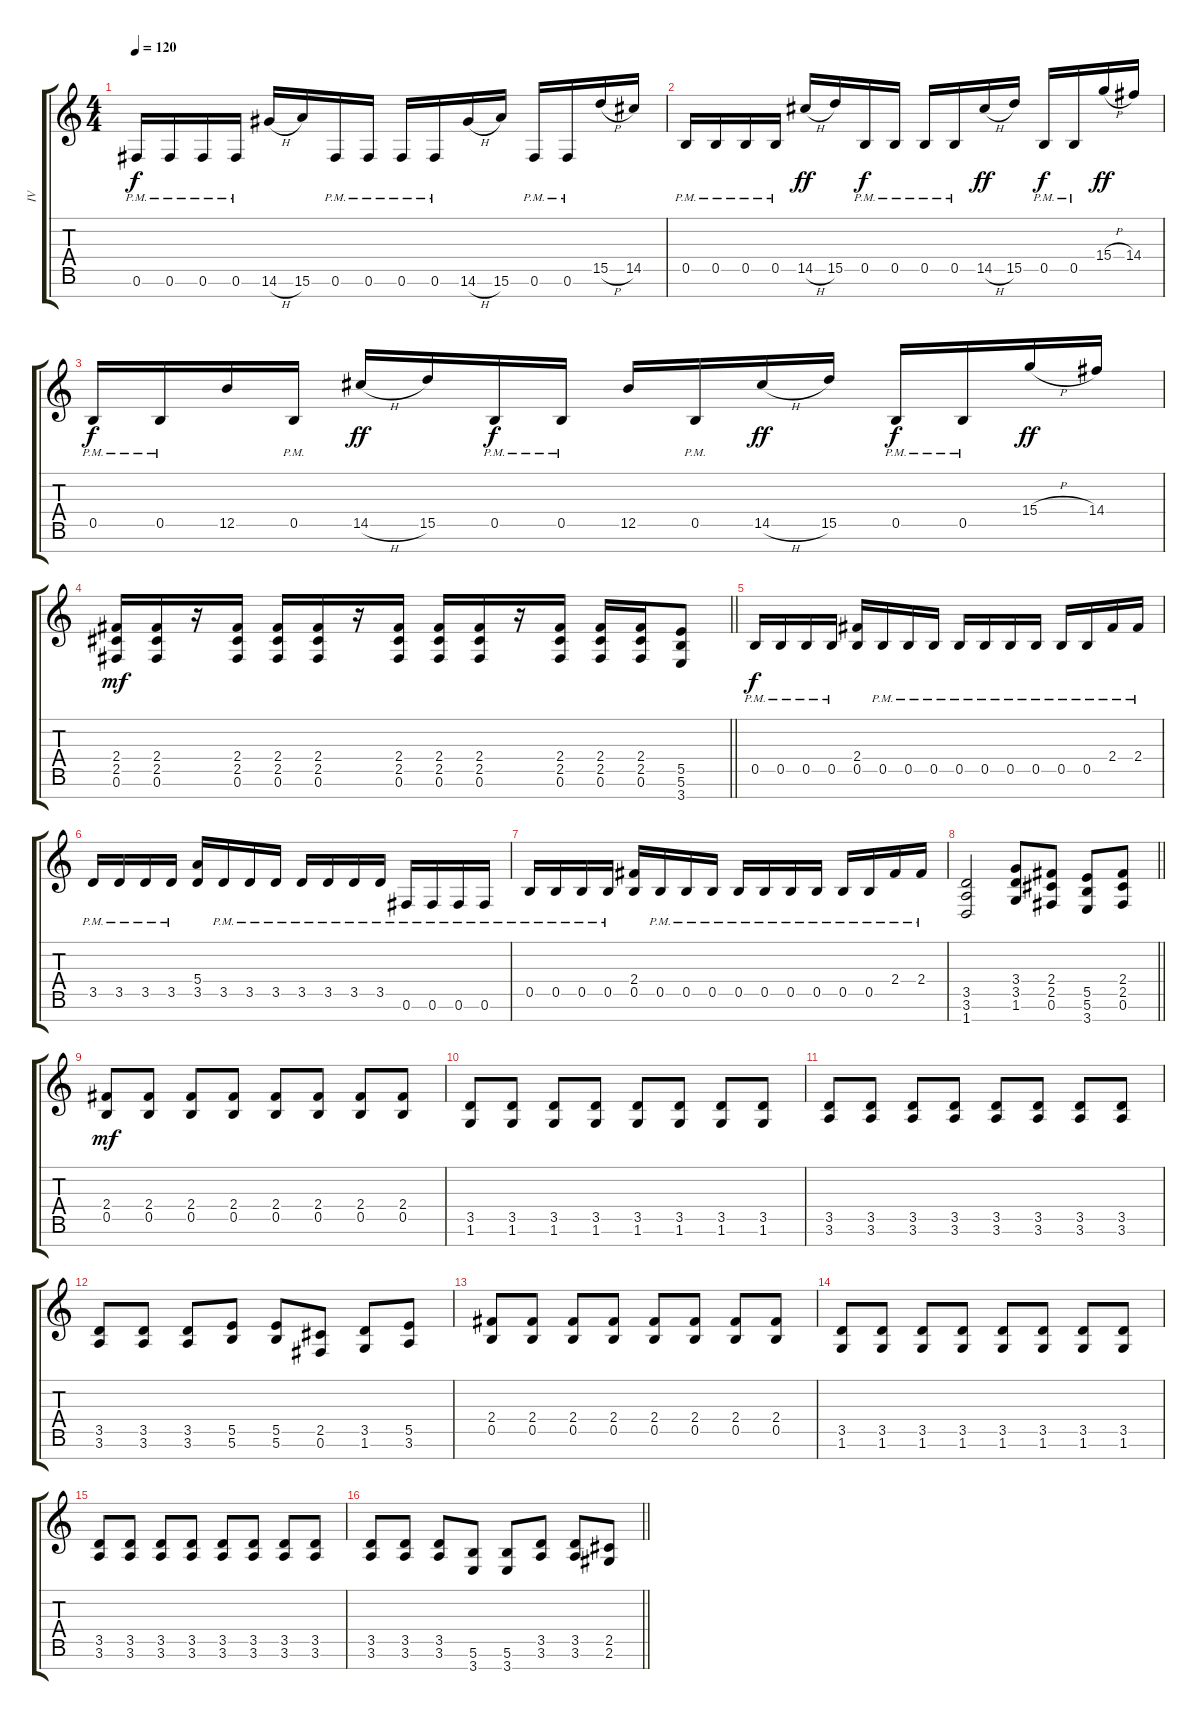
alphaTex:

\track ("IV" "IV") {instrument distortionguitar}
\staff {score tabs}
\tuning (Gb4 Db4 A3 E3 B2 Gb2 Db2) {hide}
\ts (4 4)
\tempo 120
\clef g2
\ks c
0.6{pm}.16{dy f} 0.6{pm}.16 0.6{pm}.16 0.6{pm}.16 14.6{h}.16 15.6.16 0.6{pm}.16 0.6{pm}.16 0.6{pm}.16 0.6{pm}.16 14.6{h}.16 15.6.16 0.6{pm}.16 0.6{pm}.16 15.5{h}.16 14.5.16 |
0.5{pm}.16 0.5{pm}.16 0.5{pm}.16 0.5{pm}.16 14.5{h}.16{dy ff} 15.5.16 0.5{pm}.16{dy f} 0.5{pm}.16 0.5{pm}.16 0.5{pm}.16 14.5{h}.16{dy ff} 15.5.16 0.5{pm}.16{dy f} 0.5{pm}.16 15.4{h}.16{dy ff} 14.4.16 |
0.5{pm}.16{dy f} 0.5{pm}.16 12.5.16 0.5{pm}.16 14.5{h}.16{dy ff} 15.5.16 0.5{pm}.16{dy f} 0.5{pm}.16 12.5.16 0.5{pm}.16 14.5{h}.16{dy ff} 15.5.16 0.5{pm}.16{dy f} 0.5{pm}.16 15.4{h}.16{dy ff} 14.4.16 |
\barLineRight lightlight
(2.4 2.5 0.6).16{dy mf} (2.4 2.5 0.6).16 r.16 (2.4 2.5 0.6).16 (2.4 2.5 0.6).16 (2.4 2.5 0.6).16 r.16 (2.4 2.5 0.6).16 (2.4 2.5 0.6).16 (2.4 2.5 0.6).16 r.16 (2.4 2.5 0.6).16 (2.4 2.5 0.6).16 (2.4 2.5 0.6).16 (5.5 5.6 3.7).8 |
0.5{pm}.16{dy f volume 15 balance 13 instrument distortionguitar} 0.5{pm}.16 0.5{pm}.16 0.5{pm}.16 (2.4 0.5).16 0.5{pm}.16 0.5{pm}.16 0.5{pm}.16 0.5{pm}.16 0.5{pm}.16 0.5{pm}.16 0.5{pm}.16 0.5{pm}.16 0.5{pm}.16 2.4{pm}.16 2.4{pm}.16 |
3.5{pm}.16 3.5{pm}.16 3.5{pm}.16 3.5{pm}.16 (5.4 3.5).16 3.5{pm}.16 3.5{pm}.16 3.5{pm}.16 3.5{pm}.16 3.5{pm}.16 3.5{pm}.16 3.5{pm}.16 0.6{pm}.16 0.6{pm}.16 0.6{pm}.16 0.6{pm}.16 |
0.5{pm}.16 0.5{pm}.16 0.5{pm}.16 0.5{pm}.16 (2.4 0.5).16 0.5{pm}.16 0.5{pm}.16 0.5{pm}.16 0.5{pm}.16 0.5{pm}.16 0.5{pm}.16 0.5{pm}.16 0.5{pm}.16 0.5{pm}.16 2.4{pm}.16 2.4{pm}.16 |
\barLineRight lightlight
(3.5 3.6 1.7).2 (3.4 3.5 1.6).8 (2.4 2.5 0.6).8 (5.5 5.6 3.7).8 (2.4 2.5 0.6).8 |
(2.4 0.5).8{dy mf volume 15 balance 13 instrument distortionguitar} (2.4 0.5).8 (2.4 0.5).8 (2.4 0.5).8 (2.4 0.5).8 (2.4 0.5).8 (2.4 0.5).8 (2.4 0.5).8 |
(3.5 1.6).8 (3.5 1.6).8 (3.5 1.6).8 (3.5 1.6).8 (3.5 1.6).8 (3.5 1.6).8 (3.5 1.6).8 (3.5 1.6).8 |
(3.5 3.6).8 (3.5 3.6).8 (3.5 3.6).8 (3.5 3.6).8 (3.5 3.6).8 (3.5 3.6).8 (3.5 3.6).8 (3.5 3.6).8 |
(3.5 3.6).8 (3.5 3.6).8 (3.5 3.6).8 (5.5 5.6).8 (5.5 5.6).8 (2.5 0.6).8 (3.5 1.6).8 (5.5 3.6).8 |
(2.4 0.5).8 (2.4 0.5).8 (2.4 0.5).8 (2.4 0.5).8 (2.4 0.5).8 (2.4 0.5).8 (2.4 0.5).8 (2.4 0.5).8 |
(3.5 1.6).8 (3.5 1.6).8 (3.5 1.6).8 (3.5 1.6).8 (3.5 1.6).8 (3.5 1.6).8 (3.5 1.6).8 (3.5 1.6).8 |
(3.5 3.6).8 (3.5 3.6).8 (3.5 3.6).8 (3.5 3.6).8 (3.5 3.6).8 (3.5 3.6).8 (3.5 3.6).8 (3.5 3.6).8 |
\barLineRight lightlight
(3.5 3.6).8 (3.5 3.6).8 (3.5 3.6).8 (5.6 3.7).8 (5.6 3.7).8 (3.5 3.6).8 (3.5 3.6).8 (2.5 2.6).8
